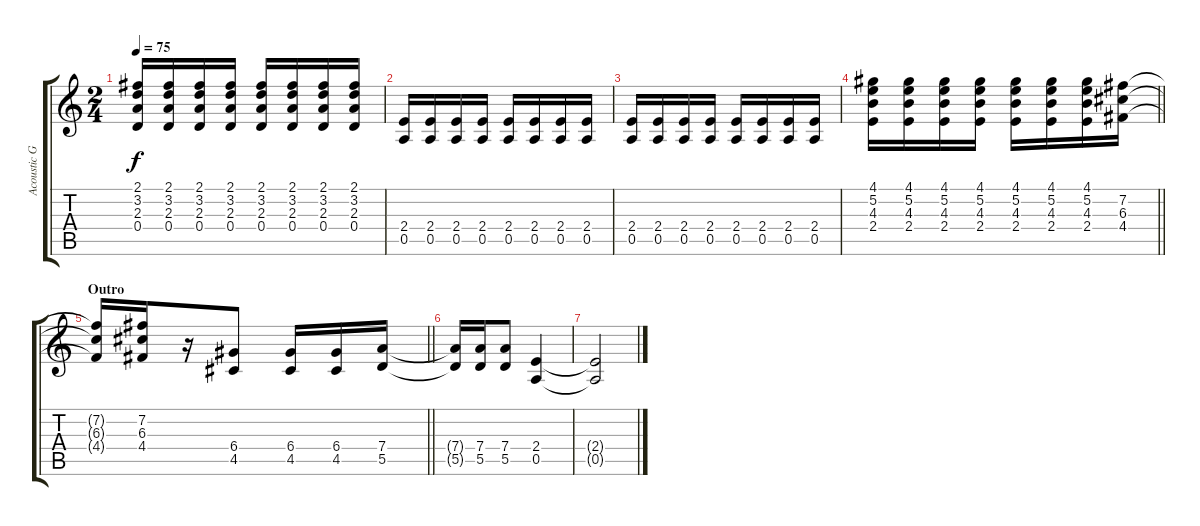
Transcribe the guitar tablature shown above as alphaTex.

\track ("Acoustic Guitar" "Acoustic G") {instrument acousticguitarsteel}
\staff {score tabs}
\tuning (E4 B3 G3 D3 A2 E2) {hide}
\ts (2 4)
\tempo 75
\clef g2
\ks c
(2.1 3.2 2.3 0.4).16{dy f} (2.1 3.2 2.3 0.4).16 (2.1 3.2 2.3 0.4).16 (2.1 3.2 2.3 0.4).16 (2.1 3.2 2.3 0.4).16 (2.1 3.2 2.3 0.4).16 (2.1 3.2 2.3 0.4).16 (2.1 3.2 2.3 0.4).16 |
(2.4 0.5).16 (2.4 0.5).16 (2.4 0.5).16 (2.4 0.5).16 (2.4 0.5).16 (2.4 0.5).16 (2.4 0.5).16 (2.4 0.5).16 |
(2.4 0.5).16 (2.4 0.5).16 (2.4 0.5).16 (2.4 0.5).16 (2.4 0.5).16 (2.4 0.5).16 (2.4 0.5).16 (2.4 0.5).16 |
\barLineRight lightlight
(4.1 5.2 4.3 2.4).16 (4.1 5.2 4.3 2.4).16 (4.1 5.2 4.3 2.4).16 (4.1 5.2 4.3 2.4).16 (4.1 5.2 4.3 2.4).16 (4.1 5.2 4.3 2.4).16 (4.1 5.2 4.3 2.4).16 (7.2 6.3 4.4).16 |
\section ("" "Outro")
\barLineRight lightlight
(7.2{t} 6.3{t} 4.4{t}).16 (7.2 6.3 4.4).16 r.16 (6.4 4.5).8 (6.4 4.5).16 (6.4 4.5).16 (7.4 5.5).16 |
(7.4{t} 5.5{t}).16 (7.4 5.5).16 (7.4 5.5).8 (2.4 0.5).4 |
(2.4{t} 0.5{t}).2
